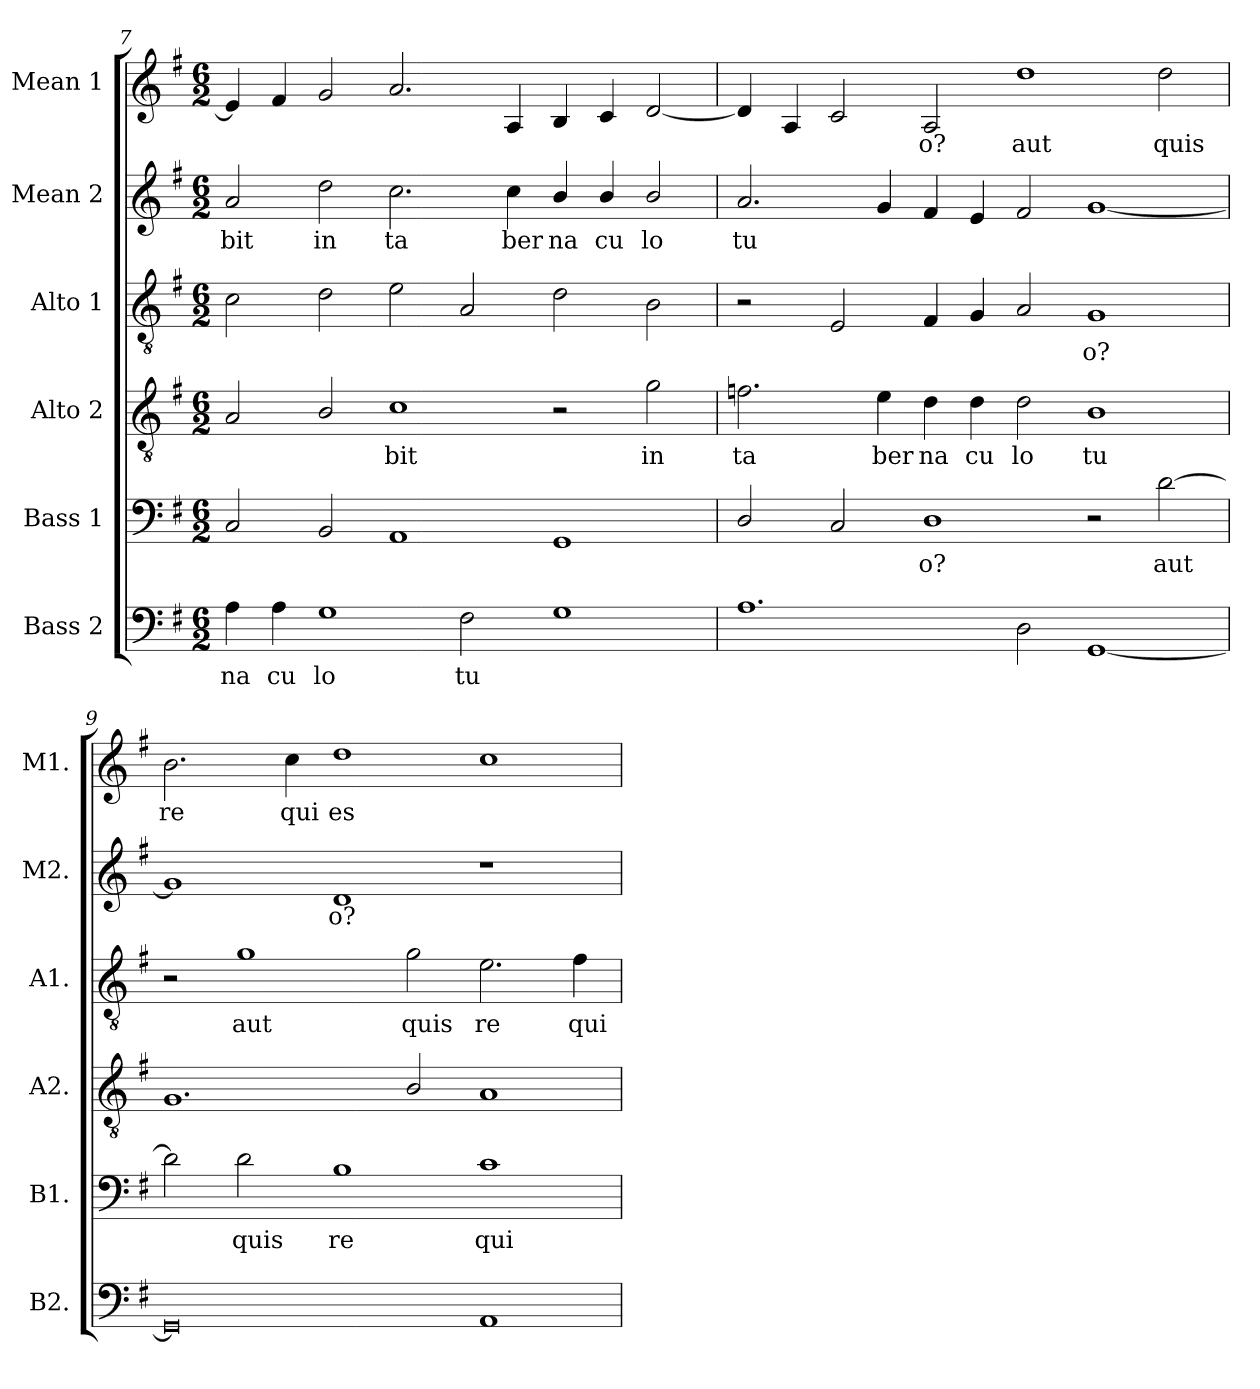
**kern	**text	**kern	**text	**kern	**text	**kern	**text	**kern	**text	**kern	**text
*part6	*part6	*part5	*part5	*part4	*part4	*part3	*part3	*part2	*part2	*part1	*part1
*staff6	*staff6	*staff5	*staff5	*staff4	*staff4	*staff3	*staff3	*staff2	*staff2	*staff1	*staff1
*I"Bass 2	*	*I"Bass 1	*	*I"Alto 2	*	*I"Alto 1	*	*I"Mean 2	*	*I"Mean 1	*
*I'B2.	*	*I'B1.	*	*I'A2.	*	*I'A1.	*	*I'M2.	*	*I'M1.	*
*clefF4	*	*clefF4	*	*clefGv2	*	*clefGv2	*	*clefG2	*	*clefG2	*
*	*	*	*	*ITrd7c12	*	*ITrd7c12	*	*	*	*	*
*k[f#]	*	*k[f#]	*	*k[f#]	*	*k[f#]	*	*k[f#]	*	*k[f#]	*
*G:	*	*G:	*	*G:	*	*G:	*	*G:	*	*G:	*
*M6/2	*	*M6/2	*	*M6/2	*	*M6/2	*	*M6/2	*	*M6/2	*
=7	=7	=7	=7	=7	=7	=7	=7	=7	=7	=7	=7
!	!LO:LY:b:color=#000000	!	!	!	!	!	!	!	!	!	!
!	!	!	!	!	!	!	!	!	!LO:LY:b:color=#000000	!	!
4Ai\	na	2Ci/	.	2AAi/	.	2Ci\	.	2ai/	bit	4ei/]	.
!	!LO:LY:b:color=#000000	!	!	!	!	!	!	!	!	!	!
4Ai\	cu	.	.	.	.	.	.	.	.	4f#i/	.
!	!LO:LY:b:color=#000000	!	!	!	!	!	!	!	!	!	!
!	!	!	!	!	!	!	!	!	!LO:LY:b:color=#000000	!	!
1Gi	lo	2BBi/	.	2BBi/	.	2Di\	.	2ddi\	in	2gi/	.
!	!	!	!	!	!LO:LY:b:color=#000000	!	!	!	!	!	!
!	!	!	!	!	!	!	!	!	!LO:LY:b:color=#000000	!	!
.	.	1AAi	.	1Ci	bit	2Ei\	.	2.cci\	ta	2.ai/	.
!	!LO:LY:b:color=#000000	!	!	!	!	!	!	!	!	!	!
2F#i\	tu	.	.	.	.	2AAi/	.	.	.	.	.
!	!	!	!	!	!	!	!	!	!LO:LY:b:color=#000000	!	!
.	.	.	.	.	.	.	.	4cci\	ber	4Ai/	.
!	!	!	!	!	!	!	!	!	!LO:LY:b:color=#000000	!	!
1Gi	.	1GGi	.	2r	.	2Di\	.	4bi/	na	4Bi/	.
!	!	!	!	!	!	!	!	!	!LO:LY:b:color=#000000	!	!
.	.	.	.	.	.	.	.	4bi/	cu	4ci/	.
!	!	!	!	!	!LO:LY:b:color=#000000	!	!	!	!	!	!
!	!	!	!	!	!	!	!	!	!LO:LY:b:color=#000000	!	!
.	.	.	.	2Gi\	in	2BBi\	.	2bi/	lo	[<2di/	.
=8	=8	=8	=8	=8	=8	=8	=8	=8	=8	=8	=8
!	!	!	!	!	!LO:LY:b:color=#000000	!	!	!	!	!	!
!	!	!	!	!	!	!	!	!	!LO:LY:b:color=#000000	!	!
1.Ai	.	2Di/	.	2.Fni\	ta	2r	.	2.ai/	tu	4di/]	.
.	.	.	.	.	.	.	.	.	.	4Ai/	.
.	.	2Ci/	.	.	.	2EEi/	.	.	.	2ci/	.
!	!	!	!	!	!LO:LY:b:color=#000000	!	!	!	!	!	!
.	.	.	.	4Ei\	ber	.	.	4gi/	.	.	.
!	!	!	!LO:LY:b:color=#000000	!	!	!	!	!	!	!	!
!	!	!	!	!	!LO:LY:b:color=#000000	!	!	!	!	!	!
!	!	!	!	!	!	!	!	!	!	!	!LO:LY:b:color=#000000
.	.	1Di	o?	4Di\	na	4FF#i/	.	4f#i/	.	2Ai/	o?
!	!	!	!	!	!LO:LY:b:color=#000000	!	!	!	!	!	!
.	.	.	.	4Di\	cu	4GGi/	.	4ei/	.	.	.
!	!	!	!	!	!LO:LY:b:color=#000000	!	!	!	!	!	!
!	!	!	!	!	!	!	!	!	!	!	!LO:LY:b:color=#000000
2Di\	.	.	.	2Di\	lo	2AAi/	.	2f#i/	.	1ddi	aut
!	!	!	!	!	!LO:LY:b:color=#000000	!	!	!	!	!	!
!	!	!	!	!	!	!	!LO:LY:b:color=#000000	!	!	!	!
[<1GGi	.	2r	.	1BBi	tu	1GGi	o?	[<1gi	.	.	.
!	!	!	!LO:LY:b:color=#000000	!	!	!	!	!	!	!	!
!	!	!	!	!	!	!	!	!	!	!	!LO:LY:b:color=#000000
.	.	[>2di\	aut	.	.	.	.	.	.	2ddi\	quis
!!LO:LB:g=z
=9	=9	=9	=9	=9	=9	=9	=9	=9	=9	=9	=9
!	!	!	!	!	!	!	!	!	!	!	!LO:LY:b:color=#000000
0GGi]	.	2di\]	.	1.GGi	.	2r	.	1gi]	.	2.bi\	re
!	!	!	!LO:LY:b:color=#000000	!	!	!	!	!	!	!	!
!	!	!	!	!	!	!	!LO:LY:b:color=#000000	!	!	!	!
.	.	2di\	quis	.	.	1Gi	aut	.	.	.	.
!	!	!	!	!	!	!	!	!	!	!	!LO:LY:b:color=#000000
.	.	.	.	.	.	.	.	.	.	4cci\	qui
!	!	!	!LO:LY:b:color=#000000	!	!	!	!	!	!	!	!
!	!	!	!	!	!	!	!	!	!LO:LY:b:color=#000000	!	!
!	!	!	!	!	!	!	!	!	!	!	!LO:LY:b:color=#000000
.	.	1Bi	re	.	.	.	.	1di	o?	1ddi	es
!	!	!	!	!	!	!	!LO:LY:b:color=#000000	!	!	!	!
.	.	.	.	2BBi/	.	2Gi\	quis	.	.	.	.
!	!	!	!LO:LY:b:color=#000000	!	!	!	!	!	!	!	!
!	!	!	!	!	!	!	!LO:LY:b:color=#000000	!	!	!	!
1AAi	.	1ci	qui	1AAi	.	2.Ei\	re	1r	.	1cci	.
!	!	!	!	!	!	!	!LO:LY:b:color=#000000	!	!	!	!
.	.	.	.	.	.	4F#i\	qui	.	.	.	.
=	=	=	=	=	=	=	=	=	=	=	=
*-	*-	*-	*-	*-	*-	*-	*-	*-	*-	*-	*-
